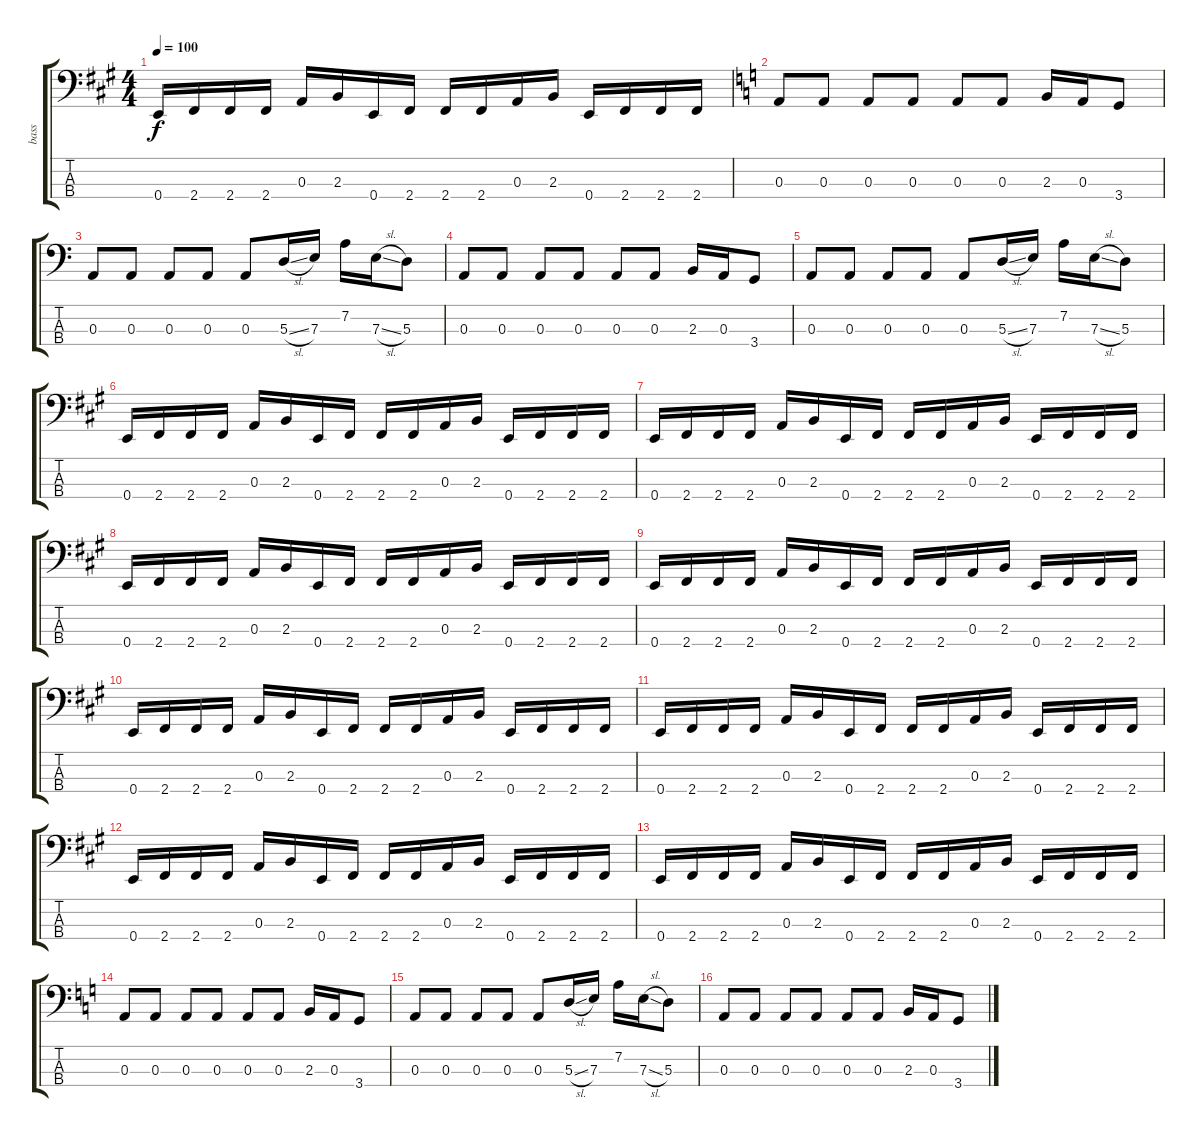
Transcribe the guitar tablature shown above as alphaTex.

\track ("bass" "bass") {instrument electricbassfinger}
\staff {score tabs}
\tuning (G2 D2 A1 E1) {hide}
\ts (4 4)
\tempo 100
\clef f4
\ks f#minor
0.4.16{dy f} 2.4.16 2.4.16 2.4.16 0.3.16 2.3.16 0.4.16 2.4.16 2.4.16 2.4.16 0.3.16 2.3.16 0.4.16 2.4.16 2.4.16 2.4.16 |
\ks aminor
0.3.8 0.3.8 0.3.8 0.3.8 0.3.8 0.3.8 2.3.16 0.3.16 3.4.8 |
0.3.8 0.3.8 0.3.8 0.3.8 0.3.8 5.3{sl}.16 7.3.16 7.2.16 7.3{sl}.16 5.3.8 |
0.3.8 0.3.8 0.3.8 0.3.8 0.3.8 0.3.8 2.3.16 0.3.16 3.4.8 |
0.3.8 0.3.8 0.3.8 0.3.8 0.3.8 5.3{sl}.16 7.3.16 7.2.16 7.3{sl}.16 5.3.8 |
\ks f#minor
0.4.16 2.4.16 2.4.16 2.4.16 0.3.16 2.3.16 0.4.16 2.4.16 2.4.16 2.4.16 0.3.16 2.3.16 0.4.16 2.4.16 2.4.16 2.4.16 |
0.4.16 2.4.16 2.4.16 2.4.16 0.3.16 2.3.16 0.4.16 2.4.16 2.4.16 2.4.16 0.3.16 2.3.16 0.4.16 2.4.16 2.4.16 2.4.16 |
0.4.16 2.4.16 2.4.16 2.4.16 0.3.16 2.3.16 0.4.16 2.4.16 2.4.16 2.4.16 0.3.16 2.3.16 0.4.16 2.4.16 2.4.16 2.4.16 |
0.4.16 2.4.16 2.4.16 2.4.16 0.3.16 2.3.16 0.4.16 2.4.16 2.4.16 2.4.16 0.3.16 2.3.16 0.4.16 2.4.16 2.4.16 2.4.16 |
0.4.16 2.4.16 2.4.16 2.4.16 0.3.16 2.3.16 0.4.16 2.4.16 2.4.16 2.4.16 0.3.16 2.3.16 0.4.16 2.4.16 2.4.16 2.4.16 |
0.4.16 2.4.16 2.4.16 2.4.16 0.3.16 2.3.16 0.4.16 2.4.16 2.4.16 2.4.16 0.3.16 2.3.16 0.4.16 2.4.16 2.4.16 2.4.16 |
0.4.16 2.4.16 2.4.16 2.4.16 0.3.16 2.3.16 0.4.16 2.4.16 2.4.16 2.4.16 0.3.16 2.3.16 0.4.16 2.4.16 2.4.16 2.4.16 |
0.4.16 2.4.16 2.4.16 2.4.16 0.3.16 2.3.16 0.4.16 2.4.16 2.4.16 2.4.16 0.3.16 2.3.16 0.4.16 2.4.16 2.4.16 2.4.16 |
\ks aminor
0.3.8 0.3.8 0.3.8 0.3.8 0.3.8 0.3.8 2.3.16 0.3.16 3.4.8 |
0.3.8 0.3.8 0.3.8 0.3.8 0.3.8 5.3{sl}.16 7.3.16 7.2.16 7.3{sl}.16 5.3.8 |
0.3.8 0.3.8 0.3.8 0.3.8 0.3.8 0.3.8 2.3.16 0.3.16 3.4.8
